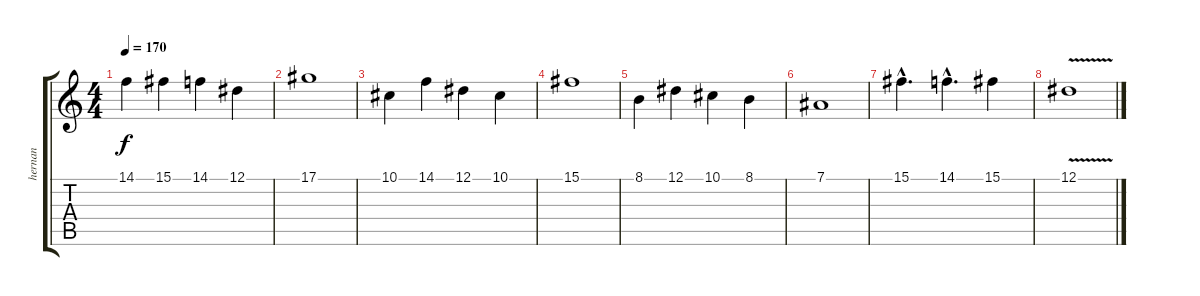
\track ("hernan" "hernan") {instrument violin}
\staff {score tabs}
\tuning (Eb4 Bb3 Gb3 Db3 Ab2 Eb2) {hide}
\ts (4 4)
\tempo 170
\clef g2
\ks c
14.1.4{dy f} 15.1.4 14.1.4 12.1.4 |
17.1.1 |
10.1.4 14.1.4 12.1.4 10.1.4 |
15.1.1 |
8.1.4 12.1.4 10.1.4 8.1.4 |
7.1.1 |
15.1{hac}.4{d} 14.1{hac}.4{d} 15.1.4 |
12.1{v}.1
